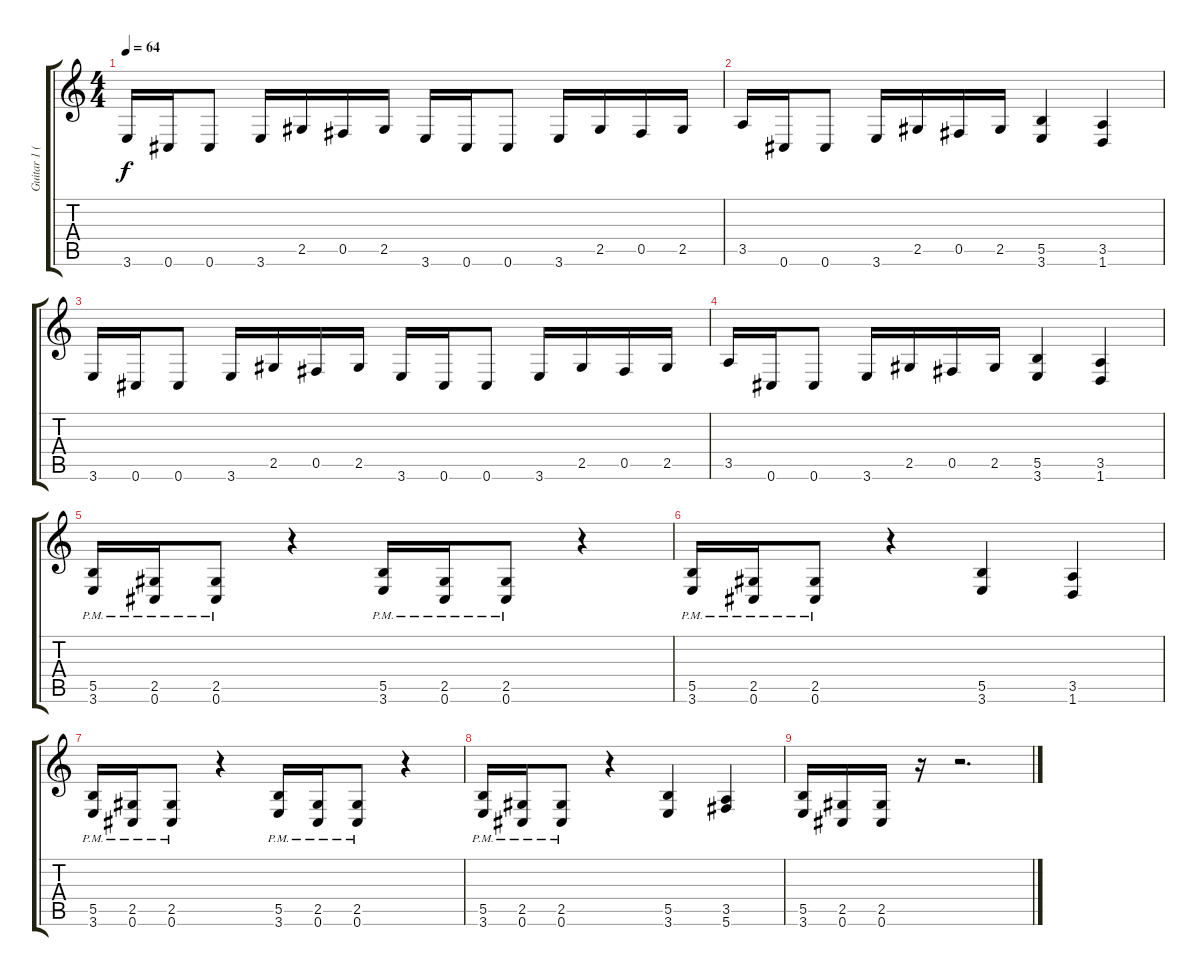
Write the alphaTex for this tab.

\track ("Guitar 1 (Distortion)" "Guitar 1 (") {instrument distortionguitar}
\staff {score tabs}
\tuning (Db4 Ab3 E3 B2 Gb2 Db2) {hide}
\ts (4 4)
\tempo 64
\clef g2
\ks c
3.6.16{dy f} 0.6.16 0.6.8 3.6.16 2.5.16 0.5.16 2.5.16 3.6.16 0.6.16 0.6.8 3.6.16 2.5.16 0.5.16 2.5.16 |
3.5.16 0.6.16 0.6.8 3.6.16 2.5.16 0.5.16 2.5.16 (5.5 3.6).4 (3.5 1.6).4 |
3.6.16 0.6.16 0.6.8 3.6.16 2.5.16 0.5.16 2.5.16 3.6.16 0.6.16 0.6.8 3.6.16 2.5.16 0.5.16 2.5.16 |
3.5.16 0.6.16 0.6.8 3.6.16 2.5.16 0.5.16 2.5.16 (5.5 3.6).4 (3.5 1.6).4 |
(5.5{pm} 3.6{pm}).16 (2.5{pm} 0.6{pm}).16 (2.5{pm} 0.6{pm}).8 r.4 (5.5{pm} 3.6{pm}).16 (2.5{pm} 0.6{pm}).16 (2.5{pm} 0.6{pm}).8 r.4 |
(5.5{pm} 3.6{pm}).16 (2.5{pm} 0.6{pm}).16 (2.5{pm} 0.6{pm}).8 r.4 (5.5 3.6).4 (3.5 1.6).4 |
(5.5{pm} 3.6{pm}).16 (2.5{pm} 0.6{pm}).16 (2.5{pm} 0.6{pm}).8 r.4 (5.5{pm} 3.6{pm}).16 (2.5{pm} 0.6{pm}).16 (2.5{pm} 0.6{pm}).8 r.4 |
(5.5{pm} 3.6{pm}).16 (2.5{pm} 0.6{pm}).16 (2.5{pm} 0.6{pm}).8 r.4 (5.5 3.6).4 (3.5 5.6).4 |
(5.5 3.6).16 (2.5 0.6).16 (2.5 0.6).16 r.16 r.2{d}
